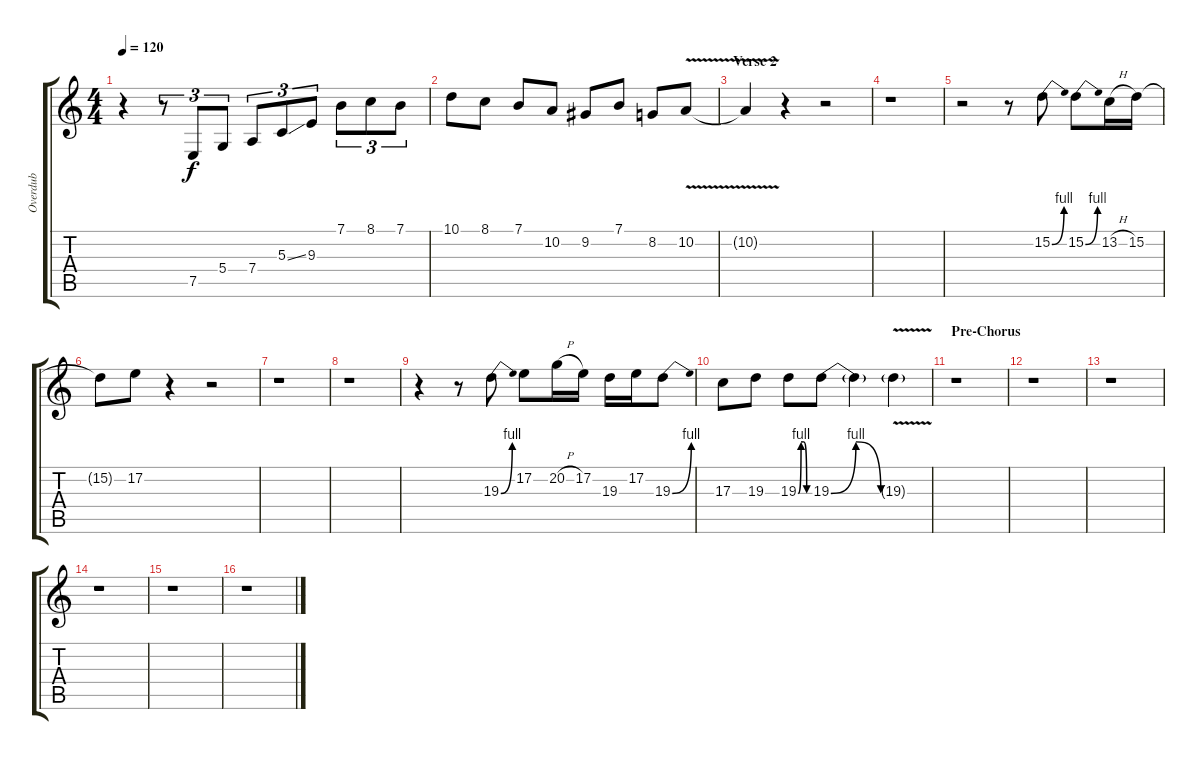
\track ("Overdub" "Overdub") {instrument lead8bassandlead}
\staff {score tabs}
\tuning (E4 B3 G3 D3 A2 E2) {hide}
\ts (4 4)
\tempo 120
\clef g2
\ks c
r.4{dy f} r.8{tu (3 2)} 7.5.8{tu (3 2)} 5.4.8{tu (3 2)} 7.4.8{tu (3 2)} 5.3{ss}.8{tu (3 2)} 9.3.8{tu (3 2)} 7.1.8{tu (3 2)} 8.1.8{tu (3 2)} 7.1.8{tu (3 2)} |
10.1.8 8.1.8 7.1.8 10.2.8 9.2.8 7.1.8 8.2.8 10.2{v}.8 |
\section ("" "Verse 2")
10.2{t}.4 r.4 r.2 |
r.1 |
r.2 r.8 15.2{be (bend 0 0 60 4)}.8 15.2{be (bend 0 0 60 4)}.8 13.2{h}.16 15.2.16 |
15.2{t}.8 17.2.8 r.4 r.2 |
r.1 |
r.1 |
r.4 r.8 19.3{be (bend 0 0 60 4)}.8 17.2.8 20.2{h}.16 17.2.16 19.3.16 17.2.16 19.3{be (bend 0 0 60 4)}.8 |
17.3.8 19.3.8 19.3{be (custom 0 0 15 4 30 4 45 0 60 0)}.8 19.3{be (bendrelease 0 0 15 4 45 4 60 0)}.8 19.3{t}.4 19.3{v g}.4 |
\section ("" "Pre-Chorus")
r.1 |
r.1 |
r.1 |
r.1 |
r.1 |
r.1
